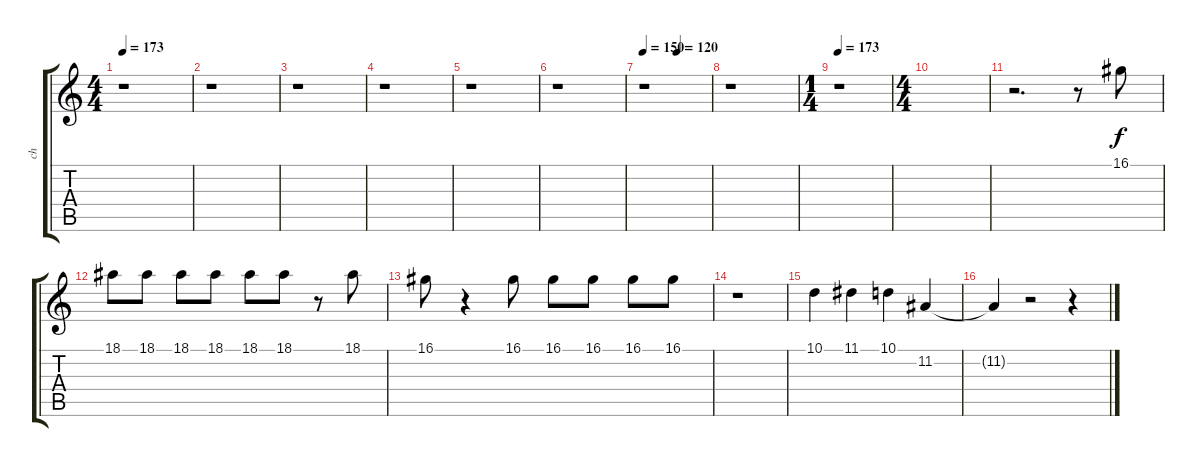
\track ("ch" "ch") {instrument lead1square}
\staff {score tabs}
\tuning (E4 B3 G3 D3 A2 E2) {hide}
\ts (4 4)
\tempo 173
\clef g2
\ks c
r.1{dy f} |
r.1 |
r.1 |
r.1 |
r.1 |
r.1 |
\tempo 150
\tempo (120 0.5)
r.1 |
r.1 |
\ts (1 4)
\tempo 173
r.1 |
\ts (4 4)
|
r.2{d} r.8 16.1.8 |
18.1.8 18.1.8 18.1.8 18.1.8 18.1.8 18.1.8 r.8 18.1.8 |
16.1.8 r.4 16.1.8 16.1.8 16.1.8 16.1.8 16.1.8 |
r.1 |
10.1.4 11.1.4 10.1.4 11.2.4 |
11.2{t}.4 r.2 r.4
